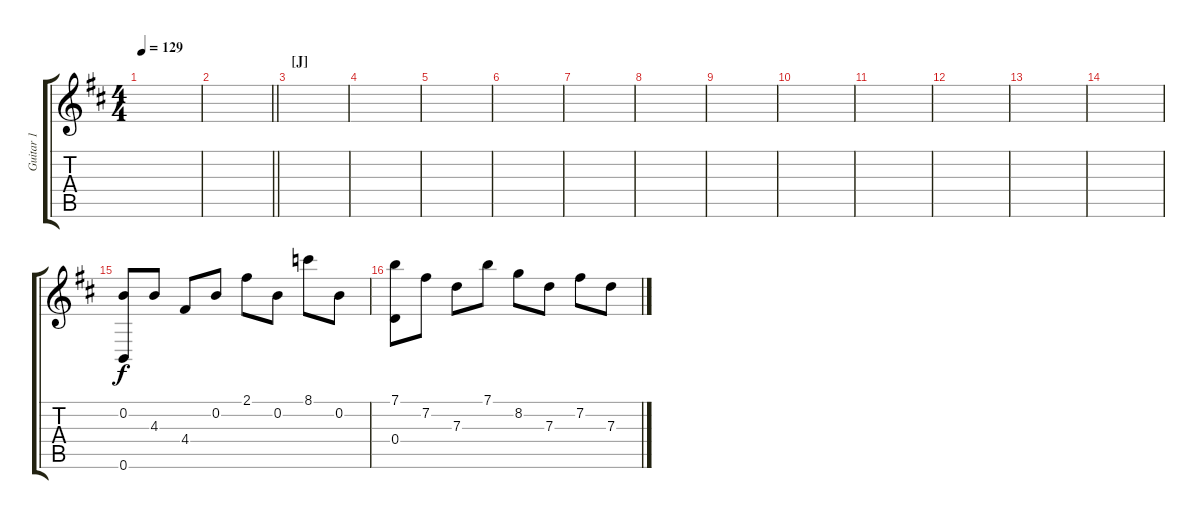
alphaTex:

\track ("Guitar 1" "Guitar 1") {instrument acousticguitarnylon}
\staff {score tabs}
\tuning (E4 B3 G3 D3 A2 B1) {hide}
\ts (4 4)
\tempo 129
\clef g2
\ks d
|
\barLineRight lightlight
|
\section ("" "[J]")
|
|
|
|
|
|
|
|
|
|
|
|
(0.2 0.6).8 4.3.8 4.4.8 0.2.8 2.1.8 0.2.8 8.1.8 0.2.8 |
(7.1 0.4).8 7.2.8 7.3.8 7.1.8 8.2.8 7.3.8 7.2.8 7.3.8
